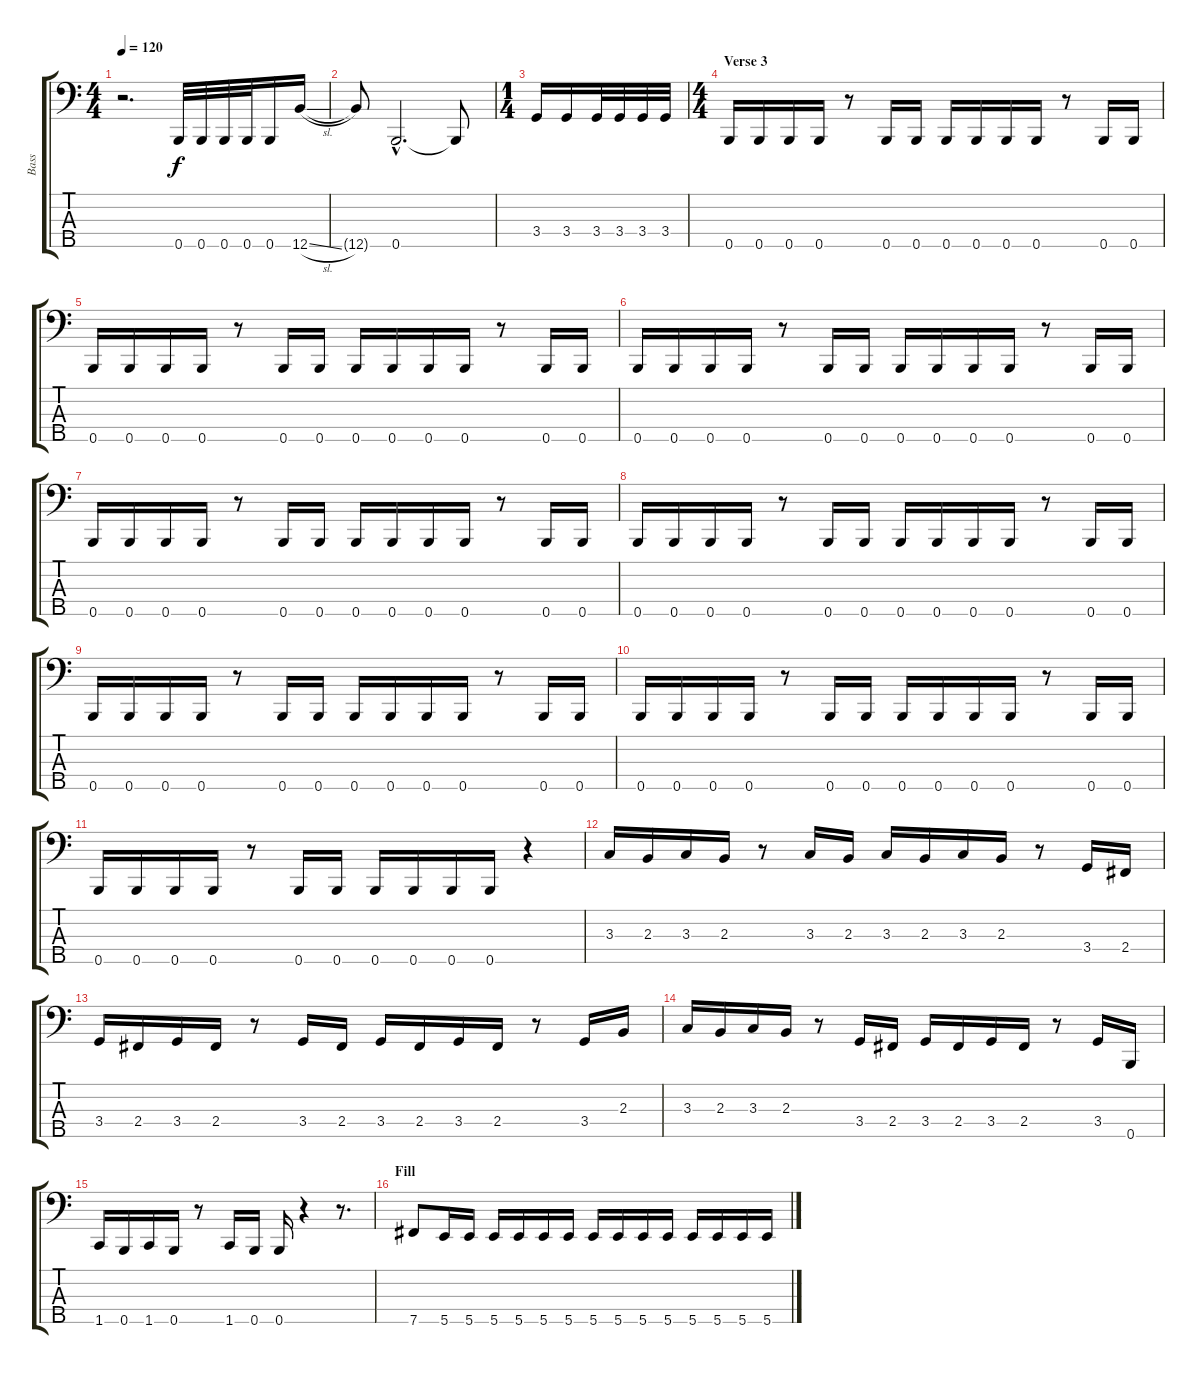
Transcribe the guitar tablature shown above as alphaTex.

\track ("Bass" "Bass") {instrument electricbasspick}
\staff {score tabs}
\tuning (G2 D2 A1 E1 B0) {hide}
\ts (4 4)
\tempo 120
\clef f4
\ks c
r.2{d dy f} 0.5.32 0.5.32 0.5.32 0.5.32 0.5.16 12.5{sl}.16 |
12.5{t}.8 0.5{hac}.2{d} 0.5{t}.8 |
\ts (1 4)
3.4.16 3.4.16 3.4.32 3.4.32 3.4.32 3.4.32 |
\ts (4 4)
\section ("" "Verse 3")
0.5.16 0.5.16 0.5.16 0.5.16 r.8 0.5.16 0.5.16 0.5.16 0.5.16 0.5.16 0.5.16 r.8 0.5.16 0.5.16 |
0.5.16 0.5.16 0.5.16 0.5.16 r.8 0.5.16 0.5.16 0.5.16 0.5.16 0.5.16 0.5.16 r.8 0.5.16 0.5.16 |
0.5.16 0.5.16 0.5.16 0.5.16 r.8 0.5.16 0.5.16 0.5.16 0.5.16 0.5.16 0.5.16 r.8 0.5.16 0.5.16 |
0.5.16 0.5.16 0.5.16 0.5.16 r.8 0.5.16 0.5.16 0.5.16 0.5.16 0.5.16 0.5.16 r.8 0.5.16 0.5.16 |
0.5.16 0.5.16 0.5.16 0.5.16 r.8 0.5.16 0.5.16 0.5.16 0.5.16 0.5.16 0.5.16 r.8 0.5.16 0.5.16 |
0.5.16 0.5.16 0.5.16 0.5.16 r.8 0.5.16 0.5.16 0.5.16 0.5.16 0.5.16 0.5.16 r.8 0.5.16 0.5.16 |
0.5.16 0.5.16 0.5.16 0.5.16 r.8 0.5.16 0.5.16 0.5.16 0.5.16 0.5.16 0.5.16 r.8 0.5.16 0.5.16 |
0.5.16 0.5.16 0.5.16 0.5.16 r.8 0.5.16 0.5.16 0.5.16 0.5.16 0.5.16 0.5.16 r.4 |
3.3.16 2.3.16 3.3.16 2.3.16 r.8 3.3.16 2.3.16 3.3.16 2.3.16 3.3.16 2.3.16 r.8 3.4.16 2.4.16 |
3.4.16 2.4.16 3.4.16 2.4.16 r.8 3.4.16 2.4.16 3.4.16 2.4.16 3.4.16 2.4.16 r.8 3.4.16 2.3.16 |
3.3.16 2.3.16 3.3.16 2.3.16 r.8 3.4.16 2.4.16 3.4.16 2.4.16 3.4.16 2.4.16 r.8 3.4.16 0.5.16 |
1.5.16 0.5.16 1.5.16 0.5.16 r.8 1.5.16 0.5.16 0.5.16 r.4 r.8{d} |
\section ("" "Fill")
7.5.8 5.5.16 5.5.16 5.5.16 5.5.16 5.5.16 5.5.16 5.5.16 5.5.16 5.5.16 5.5.16 5.5.16 5.5.16 5.5.16 5.5.16
